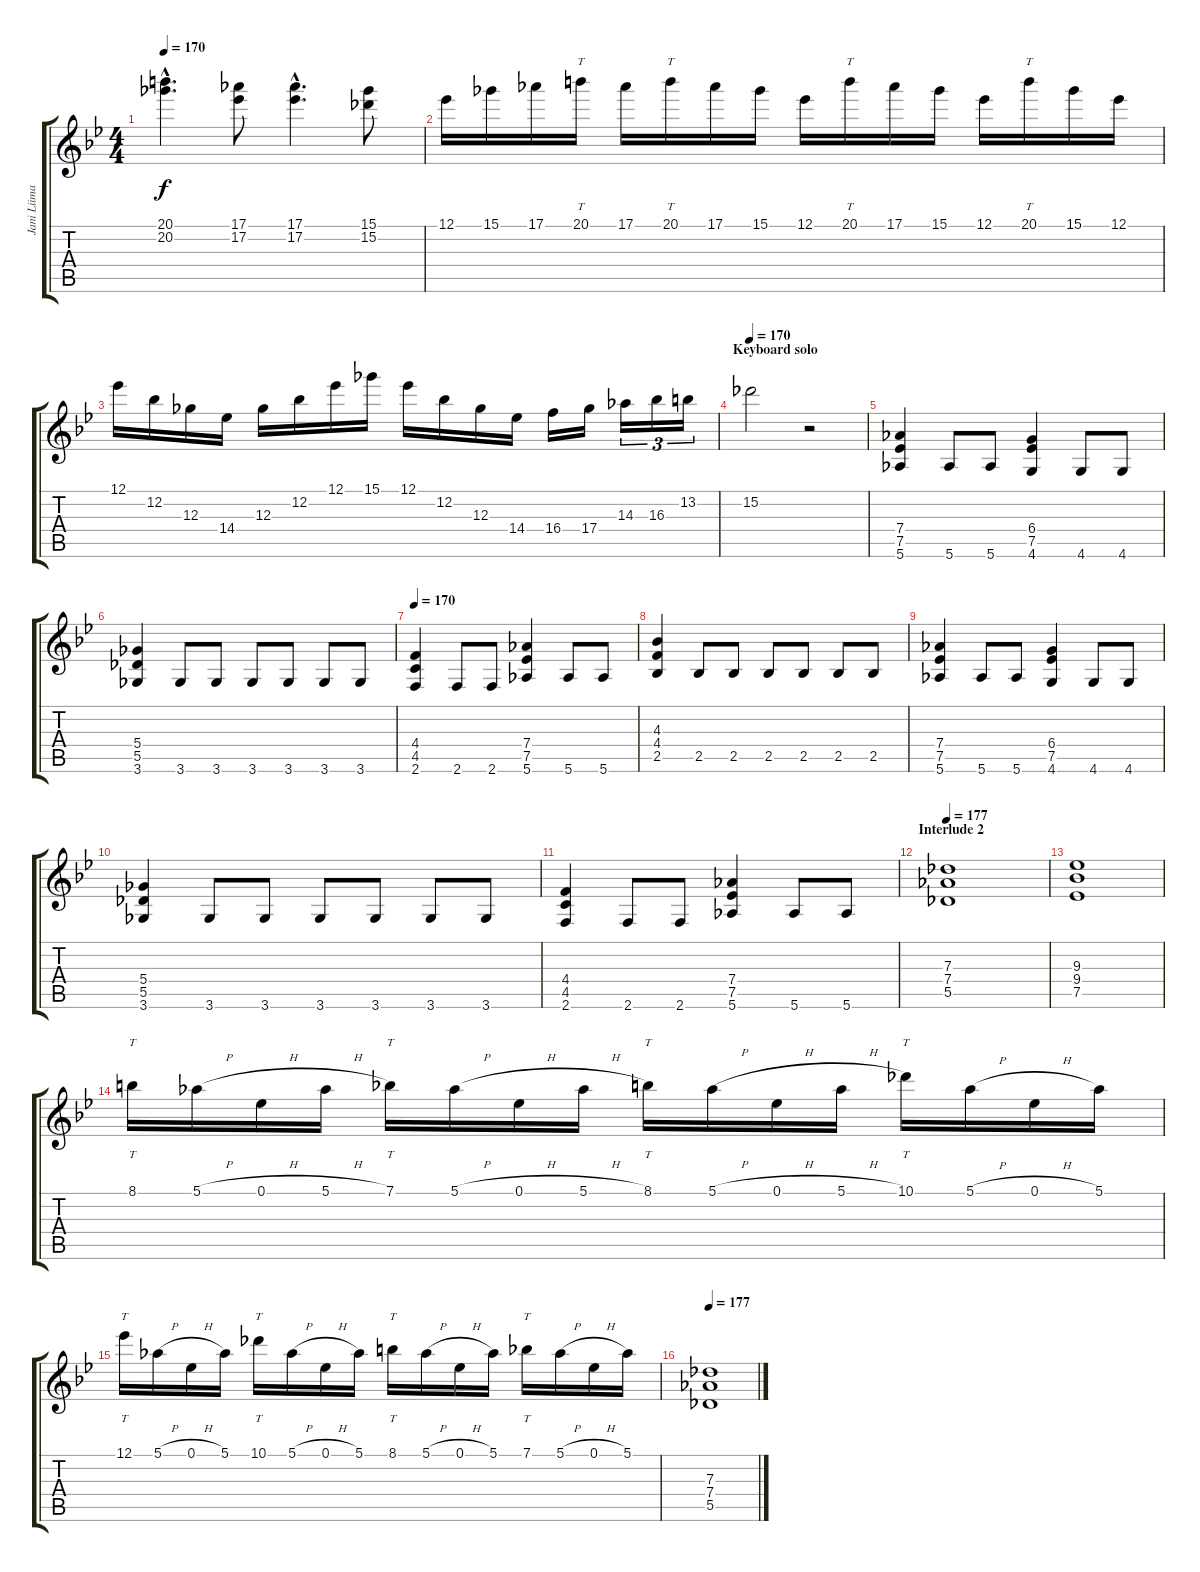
\track ("Jani Liimatainen" "Jani Liima") {instrument distortionguitar}
\staff {score tabs}
\tuning (Eb4 Bb3 Gb3 Db3 Ab2 Eb2) {hide}
\ts (4 4)
\tempo 170
\clef g2
\ks gminor
(20.1{hac} 20.2{hac}).4{d dy f} (17.1 17.2).8 (17.1{hac} 17.2{hac}).4{d} (15.1 15.2).8 |
12.1.16 15.1.16 17.1.16 20.1.16{tt} 17.1.16 20.1.16{tt} 17.1.16 15.1.16 12.1.16 20.1.16{tt} 17.1.16 15.1.16 12.1.16 20.1.16{tt} 15.1.16 12.1.16 |
12.1.16 12.2.16 12.3.16 14.4.16 12.3.16 12.2.16 12.1.16 15.1.16 12.1.16 12.2.16 12.3.16 14.4.16 16.4.16 17.4.16 14.3.16{tu (3 2)} 16.3.16{tu (3 2)} 13.2.16{tu (3 2)} |
\section ("" "Keyboard solo")
\tempo 170
15.2.2 r.2 |
(7.4 7.5 5.6).4{volume 14} 5.6.8 5.6.8 (6.4 7.5 4.6).4 4.6.8 4.6.8 |
(5.4 5.5 3.6).4 3.6.8 3.6.8 3.6.8 3.6.8 3.6.8 3.6.8 |
\tempo 170
(4.4 4.5 2.6).4 2.6.8 2.6.8 (7.4 7.5 5.6).4 5.6.8 5.6.8 |
(4.3 4.4 2.5).4 2.5.8 2.5.8 2.5.8 2.5.8 2.5.8 2.5.8 |
(7.4 7.5 5.6).4 5.6.8 5.6.8 (6.4 7.5 4.6).4 4.6.8 4.6.8 |
(5.4 5.5 3.6).4 3.6.8 3.6.8 3.6.8 3.6.8 3.6.8 3.6.8 |
(4.4 4.5 2.6).4 2.6.8 2.6.8 (7.4 7.5 5.6).4 5.6.8 5.6.8 |
\section ("" "Interlude 2")
\tempo 177
(7.3 7.4 5.5).1{volume 14 balance 5} |
(9.3 9.4 7.5).1 |
8.1.16{tt} 5.1{h}.16 0.1{h}.16 5.1{h}.16 7.1.16{tt} 5.1{h}.16 0.1{h}.16 5.1{h}.16 8.1.16{tt} 5.1{h}.16 0.1{h}.16 5.1{h}.16 10.1.16{tt} 5.1{h}.16 0.1{h}.16 5.1.16 |
12.1.16{tt} 5.1{h}.16 0.1{h}.16 5.1.16 10.1.16{tt} 5.1{h}.16 0.1{h}.16 5.1.16 8.1.16{tt} 5.1{h}.16 0.1{h}.16 5.1.16 7.1.16{tt} 5.1{h}.16 0.1{h}.16 5.1.16 |
\tempo 177
(7.3 7.4 5.5).1
